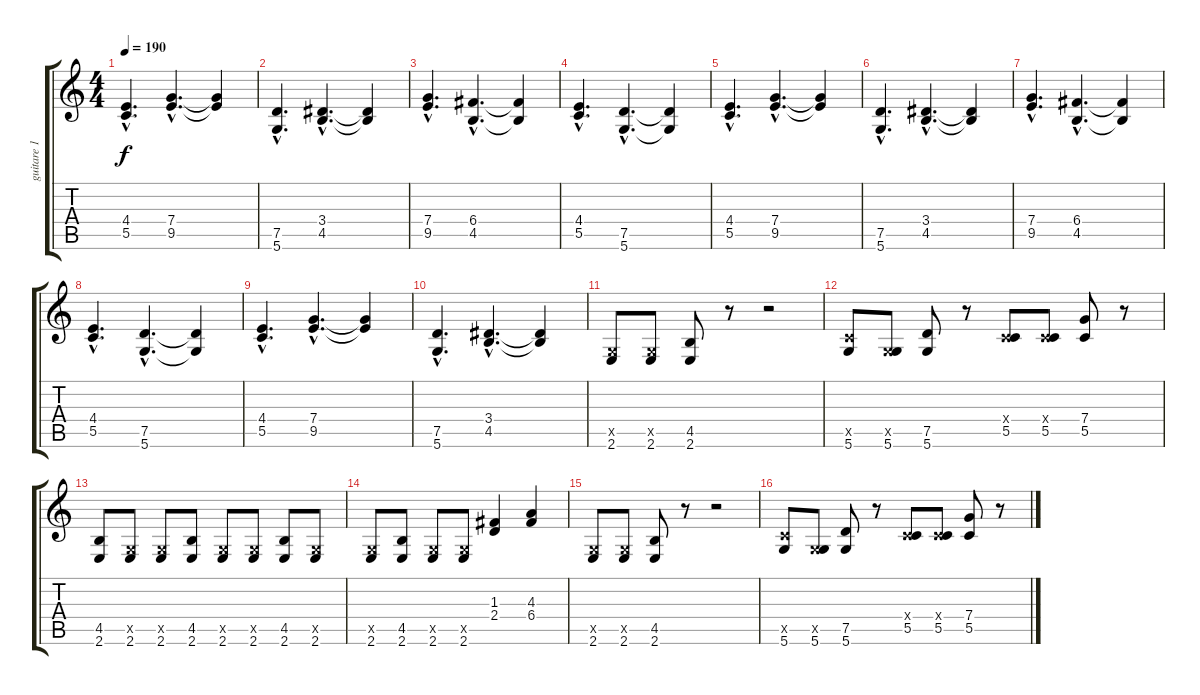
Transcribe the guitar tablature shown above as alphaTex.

\track ("guitare 1" "guitare 1") {instrument distortionguitar}
\staff {score tabs}
\tuning (D4 A3 F3 C3 G2 D2) {hide}
\ts (4 4)
\tempo 190
\clef g2
\ks c
(4.4{hac} 5.5{hac}).4{d dy f} (7.4{hac} 9.5{hac}).4{d} (7.4{t} 9.5{t}).4 |
(7.5{hac} 5.6{hac}).4{d} (3.4{hac} 4.5{hac}).4{d} (3.4{t} 4.5{t}).4 |
(7.4{hac} 9.5{hac}).4{d} (6.4{hac} 4.5{hac}).4{d} (6.4{t} 4.5{t}).4 |
(4.4{hac} 5.5{hac}).4{d} (7.5{hac} 5.6{hac}).4{d} (7.5{t} 5.6{t}).4 |
(4.4{hac} 5.5{hac}).4{d} (7.4{hac} 9.5{hac}).4{d} (7.4{t} 9.5{t}).4 |
(7.5{hac} 5.6{hac}).4{d} (3.4{hac} 4.5{hac}).4{d} (3.4{t} 4.5{t}).4 |
(7.4{hac} 9.5{hac}).4{d} (6.4{hac} 4.5{hac}).4{d} (6.4{t} 4.5{t}).4 |
(4.4{hac} 5.5{hac}).4{d} (7.5{hac} 5.6{hac}).4{d} (7.5{t} 5.6{t}).4 |
(4.4{hac} 5.5{hac}).4{d} (7.4{hac} 9.5{hac}).4{d} (7.4{t} 9.5{t}).4 |
(7.5{hac} 5.6{hac}).4{d} (3.4{hac} 4.5{hac}).4{d} (3.4{t} 4.5{t}).4 |
(0.5{x} 2.6).8 (0.5{x} 2.6).8 (4.5 2.6).8 r.8 r.2 |
(5.5{x} 5.6).8 (0.5{x} 5.6).8 (7.5 5.6).8 r.8 (0.4{x} 5.5).8 (0.4{x} 5.5).8 (7.4 5.5).8 r.8 |
(4.5 2.6).8 (0.5{x} 2.6).8 (0.5{x} 2.6).8 (4.5 2.6).8 (0.5{x} 2.6).8 (0.5{x} 2.6).8 (4.5 2.6).8 (0.5{x} 2.6).8 |
(0.5{x} 2.6).8 (4.5 2.6).8 (0.5{x} 2.6).8 (0.5{x} 2.6).8 (1.3 2.4).4 (4.3 6.4).4 |
(0.5{x} 2.6).8 (0.5{x} 2.6).8 (4.5 2.6).8 r.8 r.2 |
(5.5{x} 5.6).8 (0.5{x} 5.6).8 (7.5 5.6).8 r.8 (0.4{x} 5.5).8 (0.4{x} 5.5).8 (7.4 5.5).8 r.8
